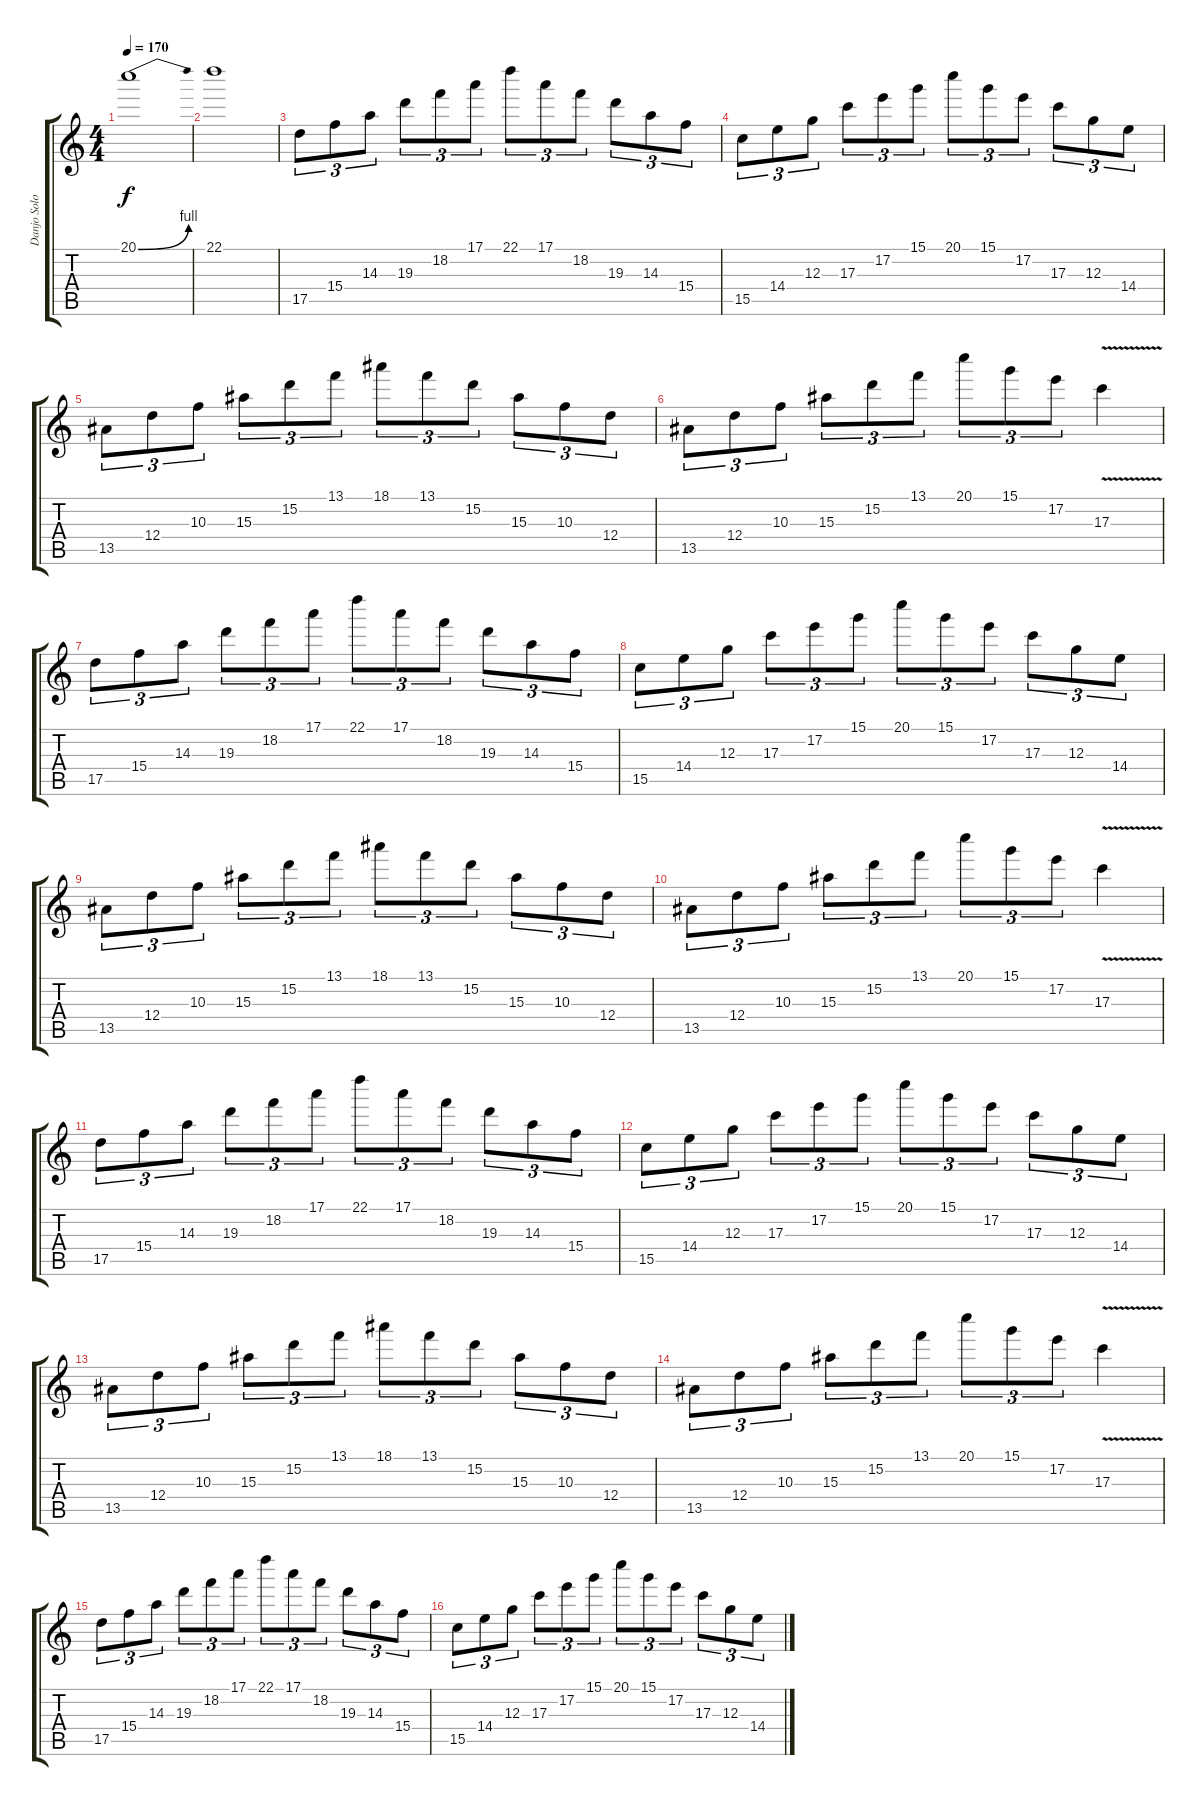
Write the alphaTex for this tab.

\track ("Danjo Solo" "Danjo Solo") {instrument overdrivenguitar}
\staff {score tabs}
\tuning (E4 B3 G3 D3 A2 E2) {hide}
\ts (4 4)
\tempo 170
\clef g2
\ks c
20.1{be (bend 0 0 60 4)}.1{dy f} |
22.1.1 |
17.5.8{tu (3 2)} 15.4.8{tu (3 2)} 14.3.8{tu (3 2)} 19.3.8{tu (3 2)} 18.2.8{tu (3 2)} 17.1.8{tu (3 2)} 22.1.8{tu (3 2)} 17.1.8{tu (3 2)} 18.2.8{tu (3 2)} 19.3.8{tu (3 2)} 14.3.8{tu (3 2)} 15.4.8{tu (3 2)} |
15.5.8{tu (3 2)} 14.4.8{tu (3 2)} 12.3.8{tu (3 2)} 17.3.8{tu (3 2)} 17.2.8{tu (3 2)} 15.1.8{tu (3 2)} 20.1.8{tu (3 2)} 15.1.8{tu (3 2)} 17.2.8{tu (3 2)} 17.3.8{tu (3 2)} 12.3.8{tu (3 2)} 14.4.8{tu (3 2)} |
13.5.8{tu (3 2)} 12.4.8{tu (3 2)} 10.3.8{tu (3 2)} 15.3.8{tu (3 2)} 15.2.8{tu (3 2)} 13.1.8{tu (3 2)} 18.1.8{tu (3 2)} 13.1.8{tu (3 2)} 15.2.8{tu (3 2)} 15.3.8{tu (3 2)} 10.3.8{tu (3 2)} 12.4.8{tu (3 2)} |
13.5.8{tu (3 2)} 12.4.8{tu (3 2)} 10.3.8{tu (3 2)} 15.3.8{tu (3 2)} 15.2.8{tu (3 2)} 13.1.8{tu (3 2)} 20.1.8{tu (3 2)} 15.1.8{tu (3 2)} 17.2.8{tu (3 2)} 17.3{v}.4 |
17.5.8{tu (3 2)} 15.4.8{tu (3 2)} 14.3.8{tu (3 2)} 19.3.8{tu (3 2)} 18.2.8{tu (3 2)} 17.1.8{tu (3 2)} 22.1.8{tu (3 2)} 17.1.8{tu (3 2)} 18.2.8{tu (3 2)} 19.3.8{tu (3 2)} 14.3.8{tu (3 2)} 15.4.8{tu (3 2)} |
15.5.8{tu (3 2)} 14.4.8{tu (3 2)} 12.3.8{tu (3 2)} 17.3.8{tu (3 2)} 17.2.8{tu (3 2)} 15.1.8{tu (3 2)} 20.1.8{tu (3 2)} 15.1.8{tu (3 2)} 17.2.8{tu (3 2)} 17.3.8{tu (3 2)} 12.3.8{tu (3 2)} 14.4.8{tu (3 2)} |
13.5.8{tu (3 2)} 12.4.8{tu (3 2)} 10.3.8{tu (3 2)} 15.3.8{tu (3 2)} 15.2.8{tu (3 2)} 13.1.8{tu (3 2)} 18.1.8{tu (3 2)} 13.1.8{tu (3 2)} 15.2.8{tu (3 2)} 15.3.8{tu (3 2)} 10.3.8{tu (3 2)} 12.4.8{tu (3 2)} |
13.5.8{tu (3 2)} 12.4.8{tu (3 2)} 10.3.8{tu (3 2)} 15.3.8{tu (3 2)} 15.2.8{tu (3 2)} 13.1.8{tu (3 2)} 20.1.8{tu (3 2)} 15.1.8{tu (3 2)} 17.2.8{tu (3 2)} 17.3{v}.4 |
17.5.8{tu (3 2)} 15.4.8{tu (3 2)} 14.3.8{tu (3 2)} 19.3.8{tu (3 2)} 18.2.8{tu (3 2)} 17.1.8{tu (3 2)} 22.1.8{tu (3 2)} 17.1.8{tu (3 2)} 18.2.8{tu (3 2)} 19.3.8{tu (3 2)} 14.3.8{tu (3 2)} 15.4.8{tu (3 2)} |
15.5.8{tu (3 2)} 14.4.8{tu (3 2)} 12.3.8{tu (3 2)} 17.3.8{tu (3 2)} 17.2.8{tu (3 2)} 15.1.8{tu (3 2)} 20.1.8{tu (3 2)} 15.1.8{tu (3 2)} 17.2.8{tu (3 2)} 17.3.8{tu (3 2)} 12.3.8{tu (3 2)} 14.4.8{tu (3 2)} |
13.5.8{tu (3 2)} 12.4.8{tu (3 2)} 10.3.8{tu (3 2)} 15.3.8{tu (3 2)} 15.2.8{tu (3 2)} 13.1.8{tu (3 2)} 18.1.8{tu (3 2)} 13.1.8{tu (3 2)} 15.2.8{tu (3 2)} 15.3.8{tu (3 2)} 10.3.8{tu (3 2)} 12.4.8{tu (3 2)} |
13.5.8{tu (3 2)} 12.4.8{tu (3 2)} 10.3.8{tu (3 2)} 15.3.8{tu (3 2)} 15.2.8{tu (3 2)} 13.1.8{tu (3 2)} 20.1.8{tu (3 2)} 15.1.8{tu (3 2)} 17.2.8{tu (3 2)} 17.3{v}.4 |
17.5.8{tu (3 2)} 15.4.8{tu (3 2)} 14.3.8{tu (3 2)} 19.3.8{tu (3 2)} 18.2.8{tu (3 2)} 17.1.8{tu (3 2)} 22.1.8{tu (3 2)} 17.1.8{tu (3 2)} 18.2.8{tu (3 2)} 19.3.8{tu (3 2)} 14.3.8{tu (3 2)} 15.4.8{tu (3 2)} |
15.5.8{tu (3 2)} 14.4.8{tu (3 2)} 12.3.8{tu (3 2)} 17.3.8{tu (3 2)} 17.2.8{tu (3 2)} 15.1.8{tu (3 2)} 20.1.8{tu (3 2)} 15.1.8{tu (3 2)} 17.2.8{tu (3 2)} 17.3.8{tu (3 2)} 12.3.8{tu (3 2)} 14.4.8{tu (3 2)}
